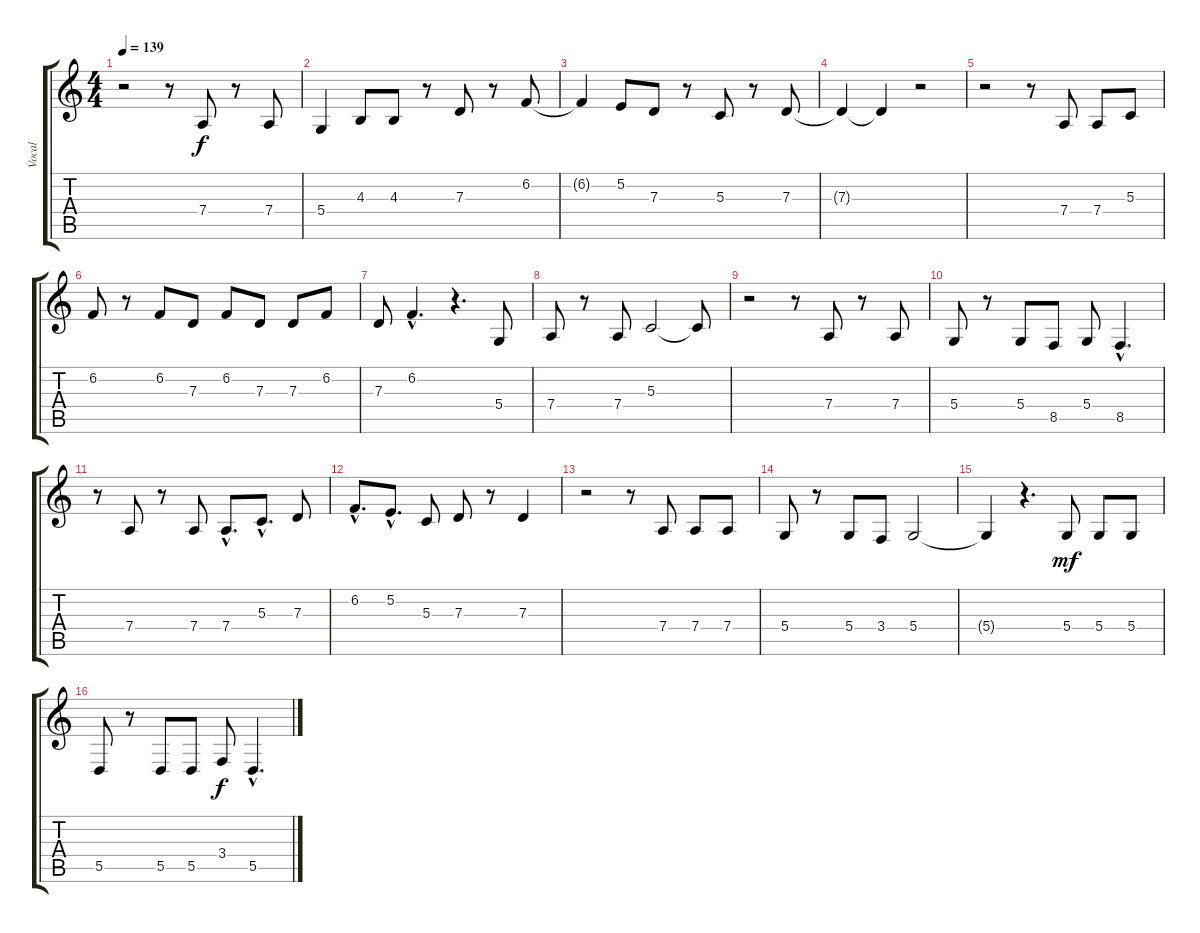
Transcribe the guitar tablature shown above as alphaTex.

\track ("Vocal" "Vocal") {instrument flute}
\staff {score tabs}
\tuning (E4 B3 G3 D3 A2 E2) {hide}
\ts (4 4)
\tempo 139
\clef g2
\ks c
r.2{dy f} r.8 7.4.8 r.8 7.4.8 |
5.4.4 4.3.8 4.3.8 r.8 7.3.8 r.8 6.2.8 |
6.2{t}.4 5.2.8 7.3.8 r.8 5.3.8 r.8 7.3.8 |
7.3{t}.4 7.3{t}.4 r.2 |
r.2 r.8 7.4.8 7.4.8 5.3.8 |
6.2.8 r.8 6.2.8 7.3.8 6.2.8 7.3.8 7.3.8 6.2.8 |
7.3.8 6.2{hac}.4{d} r.4{d} 5.4.8 |
7.4.8 r.8 7.4.8 5.3.2 5.3{t}.8 |
r.2 r.8 7.4.8 r.8 7.4.8 |
5.4.8 r.8 5.4.8 8.5.8 5.4.8 8.5{hac}.4{d} |
r.8 7.4.8 r.8 7.4.8 7.4{hac}.8{d} 5.3{hac}.8{d} 7.3.8 |
6.2{hac}.8{d} 5.2{hac}.8{d} 5.3.8 7.3.8 r.8 7.3.4 |
r.2 r.8 7.4.8 7.4.8 7.4.8 |
5.4.8 r.8 5.4.8 3.4.8 5.4.2 |
5.4{t}.4 r.4{d} 5.4.8{dy mf} 5.4.8 5.4.8 |
5.5.8 r.8 5.5.8 5.5.8 3.4.8{dy f} 5.5{hac}.4{d}
